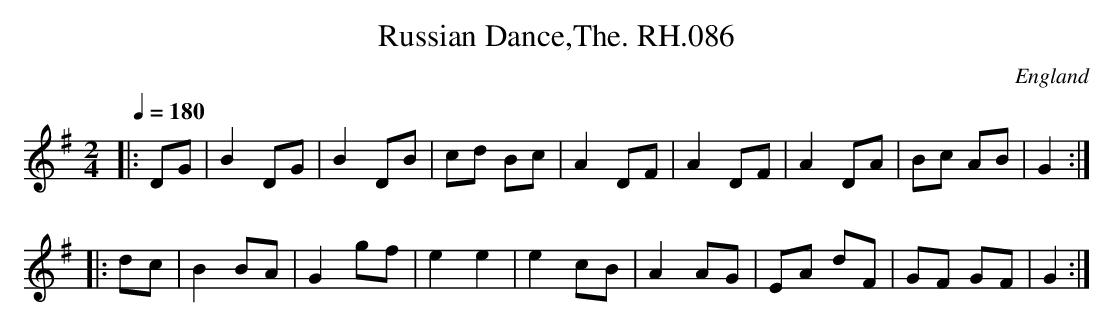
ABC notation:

X:1
T:Russian Dance,The. RH.086
L:1/8
M:2/4
O:England
Q:1/4=180
K:G
|:DG|B2 DG|B2 DB|cd Bc|A2 DF|\
A2 DF|A2 DA|Bc AB|G2:|!
|:dc|B2 BA|G2 gf|e2 e2|e2 cB|\
A2 AG|EA dF|GF GF|G2:|
